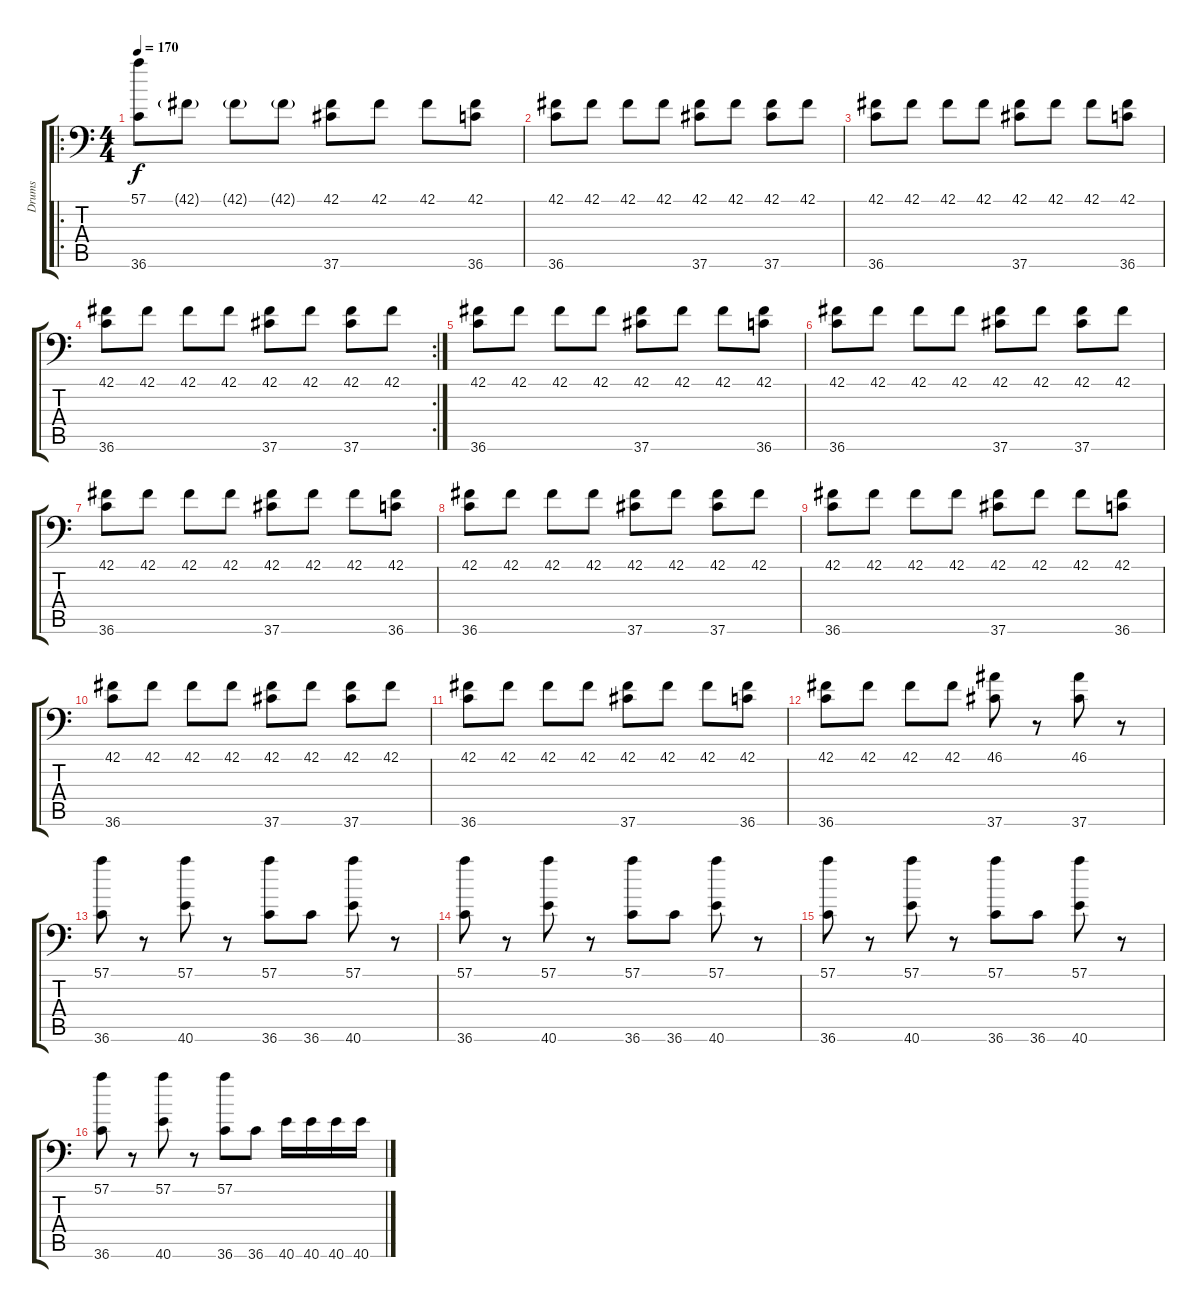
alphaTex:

\track ("Drums" "Drums") {instrument acousticgrandpiano}
\staff {score tabs}
\tuning (C-1 C-1 C-1 C-1 C-1 C-1) {hide}
\ro
\ts (4 4)
\tempo 170
\clef f4
\ks c
(57.1 36.6).8{dy f} 42.1{g}.8 42.1{g}.8 42.1{g}.8 (42.1 37.6).8 42.1.8 42.1.8 (42.1 36.6).8 |
(42.1 36.6).8 42.1.8 42.1.8 42.1.8 (42.1 37.6).8 42.1.8 (42.1 37.6).8 42.1.8 |
(42.1 36.6).8 42.1.8 42.1.8 42.1.8 (42.1 37.6).8 42.1.8 42.1.8 (42.1 36.6).8 |
\rc 2
(42.1 36.6).8 42.1.8 42.1.8 42.1.8 (42.1 37.6).8 42.1.8 (42.1 37.6).8 42.1.8 |
(42.1 36.6).8 42.1.8 42.1.8 42.1.8 (42.1 37.6).8 42.1.8 42.1.8 (42.1 36.6).8 |
(42.1 36.6).8 42.1.8 42.1.8 42.1.8 (42.1 37.6).8 42.1.8 (42.1 37.6).8 42.1.8 |
(42.1 36.6).8 42.1.8 42.1.8 42.1.8 (42.1 37.6).8 42.1.8 42.1.8 (42.1 36.6).8 |
(42.1 36.6).8 42.1.8 42.1.8 42.1.8 (42.1 37.6).8 42.1.8 (42.1 37.6).8 42.1.8 |
(42.1 36.6).8 42.1.8 42.1.8 42.1.8 (42.1 37.6).8 42.1.8 42.1.8 (42.1 36.6).8 |
(42.1 36.6).8 42.1.8 42.1.8 42.1.8 (42.1 37.6).8 42.1.8 (42.1 37.6).8 42.1.8 |
(42.1 36.6).8 42.1.8 42.1.8 42.1.8 (42.1 37.6).8 42.1.8 42.1.8 (42.1 36.6).8 |
(42.1 36.6).8 42.1.8 42.1.8 42.1.8 (46.1 37.6).8 r.8 (46.1 37.6).8 r.8 |
(57.1 36.6).8 r.8 (57.1 40.6).8 r.8 (57.1 36.6).8 36.6.8 (57.1 40.6).8 r.8 |
(57.1 36.6).8 r.8 (57.1 40.6).8 r.8 (57.1 36.6).8 36.6.8 (57.1 40.6).8 r.8 |
(57.1 36.6).8 r.8 (57.1 40.6).8 r.8 (57.1 36.6).8 36.6.8 (57.1 40.6).8 r.8 |
(57.1 36.6).8 r.8 (57.1 40.6).8 r.8 (57.1 36.6).8 36.6.8 40.6.16 40.6.16 40.6.16 40.6.16
